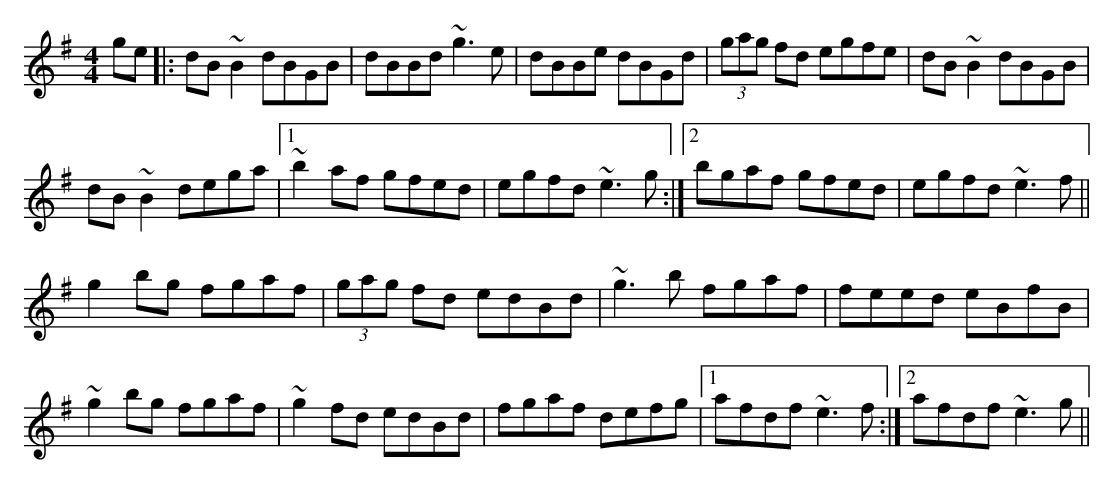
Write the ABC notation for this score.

X:1
M:4/4
K:G
ge|:dB ~B2 dBGB|dBBd ~g3e|dBBe dBGd|(3gag fd egfe|dB~B2 dBGB|
dB~B2 dega|1 ~b2af gfed|egfd ~e3g:|2 bgaf gfed|egfd ~e3f||
g2bg fgaf|(3gag fd edBd|~g3b fgaf|feed eBfB|
~g2bg fgaf|~g2fd edBd|fgaf defg|1 afdf ~e3f:|2 afdf ~e3g||
